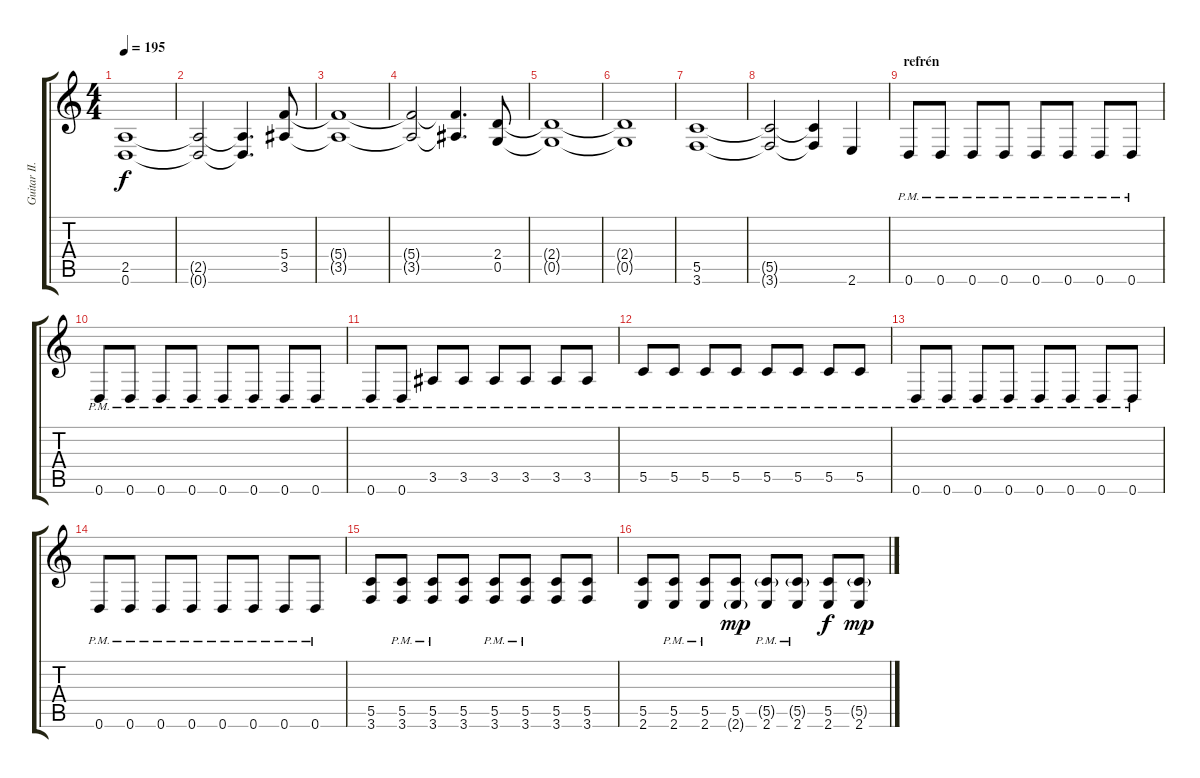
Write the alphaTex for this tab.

\track ("Guitar II." "Guitar II.") {instrument distortionguitar}
\staff {score tabs}
\tuning (D4 A3 F3 C3 G2 D2) {hide}
\ts (4 4)
\tempo 195
\clef g2
\ks c
(2.5 0.6).1{dy f} |
(2.5{t} 0.6{t}).2 (2.5{t} 0.6{t}).4{d} (5.4 3.5).8 |
(5.4{t} 3.5{t}).1 |
(5.4{t} 3.5{t}).2 (5.4{t} 3.5{t}).4{d} (2.4 0.5).8 |
(2.4{t} 0.5{t}).1 |
(2.4{t} 0.5{t}).1 |
(5.5 3.6).1 |
(5.5{t} 3.6{t}).2 (5.5{t} 3.6{t}).4 2.6.4 |
\section ("" "refrén")
0.6{pm}.8 0.6{pm}.8 0.6{pm}.8 0.6{pm}.8 0.6{pm}.8 0.6{pm}.8 0.6{pm}.8 0.6{pm}.8 |
0.6{pm}.8 0.6{pm}.8 0.6{pm}.8 0.6{pm}.8 0.6{pm}.8 0.6{pm}.8 0.6{pm}.8 0.6{pm}.8 |
0.6{pm}.8 0.6{pm}.8 3.5{pm}.8 3.5{pm}.8 3.5{pm}.8 3.5{pm}.8 3.5{pm}.8 3.5{pm}.8 |
5.5{pm}.8 5.5{pm}.8 5.5{pm}.8 5.5{pm}.8 5.5{pm}.8 5.5{pm}.8 5.5{pm}.8 5.5{pm}.8 |
0.6{pm}.8 0.6{pm}.8 0.6{pm}.8 0.6{pm}.8 0.6{pm}.8 0.6{pm}.8 0.6{pm}.8 0.6{pm}.8 |
0.6{pm}.8 0.6{pm}.8 0.6{pm}.8 0.6{pm}.8 0.6{pm}.8 0.6{pm}.8 0.6{pm}.8 0.6{pm}.8 |
(5.5 3.6).8 (5.5{pm} 3.6{pm}).8 (5.5{pm} 3.6{pm}).8 (5.5 3.6).8 (5.5{pm} 3.6{pm}).8 (5.5{pm} 3.6{pm}).8 (5.5 3.6).8 (5.5 3.6).8 |
(5.5 2.6).8 (5.5{pm} 2.6{pm}).8 (5.5{pm} 2.6{pm}).8 (5.5 2.6{g}).8{dy mp} (5.5{g pm} 2.6{pm}).8 (5.5{g pm} 2.6{pm}).8 (5.5 2.6).8{dy f} (5.5{g} 2.6).8{dy mp}
